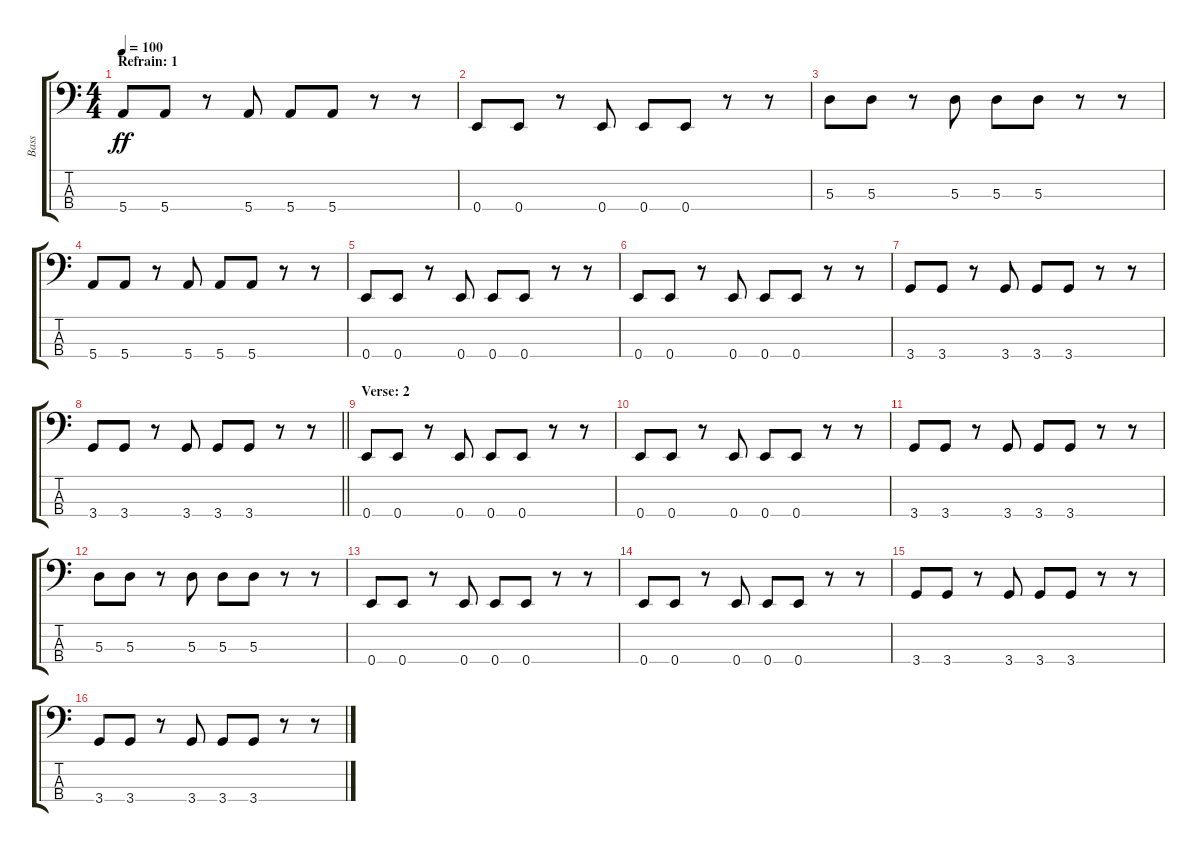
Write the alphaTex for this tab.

\track ("Bass" "Bass") {instrument electricbassfinger}
\staff {score tabs}
\tuning (G2 D2 A1 E1) {hide}
\ts (4 4)
\section ("" "Refrain: 1")
\tempo 100
\clef f4
\ks c
5.4.8{dy ff} 5.4.8 r.8 5.4.8 5.4.8 5.4.8 r.8 r.8 |
0.4.8 0.4.8 r.8 0.4.8 0.4.8 0.4.8 r.8 r.8 |
5.3.8 5.3.8 r.8 5.3.8 5.3.8 5.3.8 r.8 r.8 |
5.4.8 5.4.8 r.8 5.4.8 5.4.8 5.4.8 r.8 r.8 |
0.4.8 0.4.8 r.8 0.4.8 0.4.8 0.4.8 r.8 r.8 |
0.4.8 0.4.8 r.8 0.4.8 0.4.8 0.4.8 r.8 r.8 |
3.4.8 3.4.8 r.8 3.4.8 3.4.8 3.4.8 r.8 r.8 |
\barLineRight lightlight
3.4.8 3.4.8 r.8 3.4.8 3.4.8 3.4.8 r.8 r.8 |
\section ("" "Verse: 2")
0.4.8 0.4.8 r.8 0.4.8 0.4.8 0.4.8 r.8 r.8 |
0.4.8 0.4.8 r.8 0.4.8 0.4.8 0.4.8 r.8 r.8 |
3.4.8 3.4.8 r.8 3.4.8 3.4.8 3.4.8 r.8 r.8 |
5.3.8 5.3.8 r.8 5.3.8 5.3.8 5.3.8 r.8 r.8 |
0.4.8 0.4.8 r.8 0.4.8 0.4.8 0.4.8 r.8 r.8 |
0.4.8 0.4.8 r.8 0.4.8 0.4.8 0.4.8 r.8 r.8 |
3.4.8 3.4.8 r.8 3.4.8 3.4.8 3.4.8 r.8 r.8 |
3.4.8 3.4.8 r.8 3.4.8 3.4.8 3.4.8 r.8 r.8
